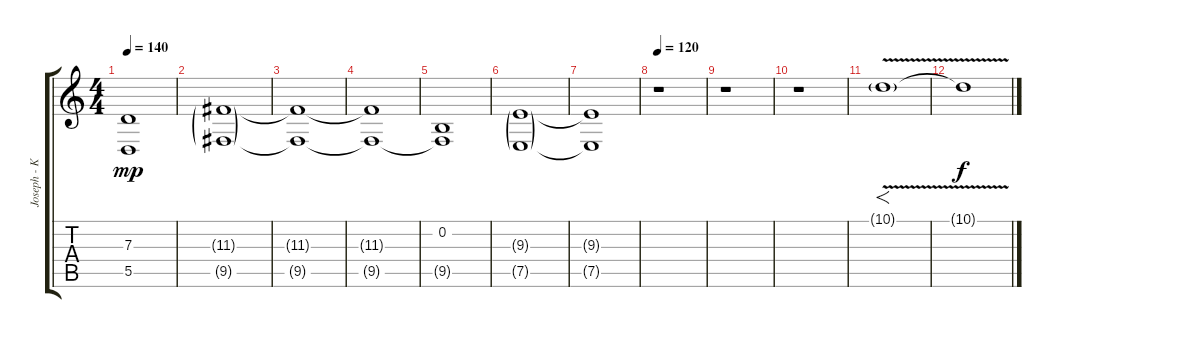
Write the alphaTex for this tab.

\track ("Joseph - Keyboards" "Joseph - K") {instrument pad2warm}
\staff {score tabs}
\tuning (E4 B3 G3 D3 A2 E2) {hide}
\ts (4 4)
\tempo 140
\clef g2
\ks c
(7.3{t} 5.5{t}).1{dy mp} |
(11.3{g} 9.5{g}).1 |
(11.3{t} 9.5{t}).1 |
(11.3{t} 9.5{t}).1 |
(0.2 9.5{t}).1 |
(9.3{g} 7.5{g}).1 |
(9.3{t} 7.5{t}).1 |
\tempo 120
r.1 |
r.1 |
r.1 |
10.1{v g}.1{f} |
10.1{t}.1{dy f}
